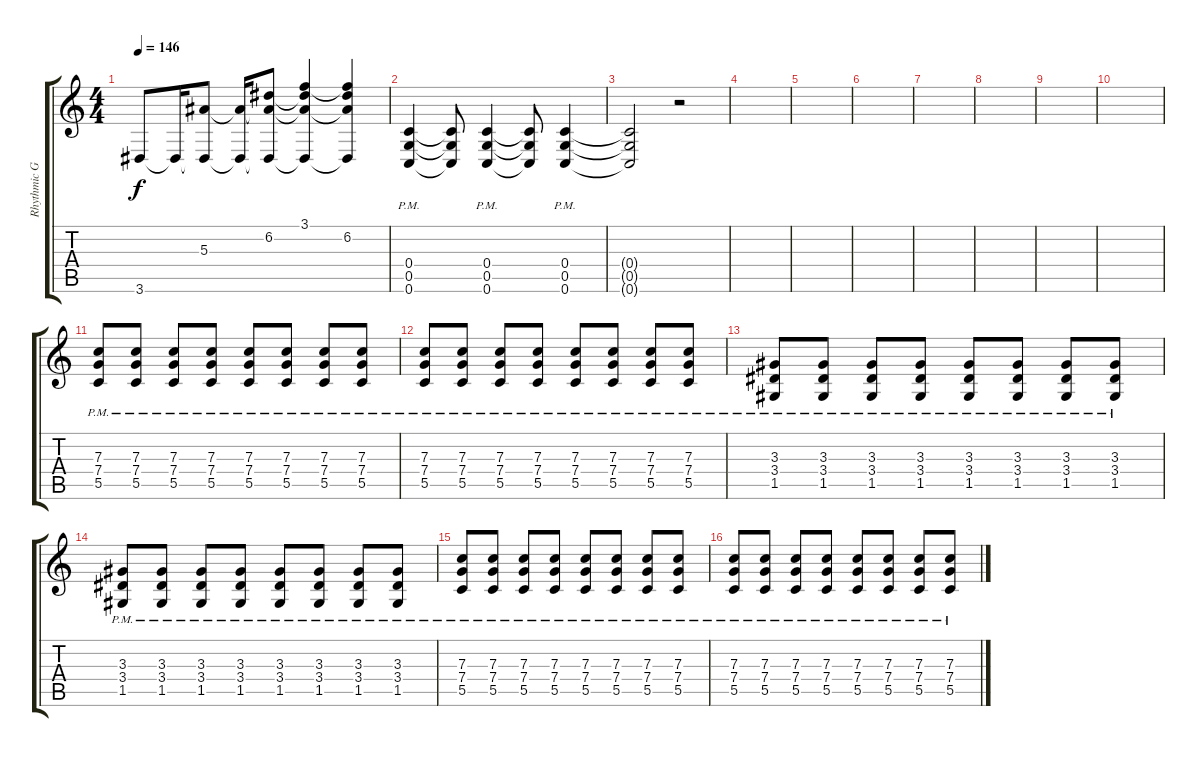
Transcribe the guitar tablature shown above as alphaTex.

\track ("Rhythmic Guitar" "Rhythmic G") {instrument distortionguitar}
\staff {score tabs}
\tuning (D4 A3 F3 C3 G2 C2) {hide}
\ts (4 4)
\tempo 146
\clef g2
\ks c
3.6.8{dy f} 3.6{t}.16 (5.3 3.6{t}).8 (5.3{t} 3.6{t}).16 (6.2 5.3{t} 3.6{t}).8 (3.1 6.2{t} 5.3{t} 3.6{t}).4 (3.1{t} 6.2 5.3{t} 3.6{t}).4 |
(0.4{pm} 0.5{pm} 0.6{pm}).4 (0.4{t} 0.5{t} 0.6{t}).8 (0.4{pm} 0.5{pm} 0.6{pm}).4 (0.4{t} 0.5{t} 0.6{t}).8 (0.4{pm} 0.5{pm} 0.6{pm}).4 |
(0.4{t} 0.5{t} 0.6{t}).2 r.2 |
|
|
|
|
|
|
|
(7.3{pm} 7.4{pm} 5.5{pm}).8 (7.3{pm} 7.4{pm} 5.5{pm}).8 (7.3{pm} 7.4{pm} 5.5{pm}).8 (7.3{pm} 7.4{pm} 5.5{pm}).8 (7.3{pm} 7.4{pm} 5.5{pm}).8 (7.3{pm} 7.4{pm} 5.5{pm}).8 (7.3{pm} 7.4{pm} 5.5{pm}).8 (7.3{pm} 7.4{pm} 5.5{pm}).8 |
(7.3{pm} 7.4{pm} 5.5{pm}).8 (7.3{pm} 7.4{pm} 5.5{pm}).8 (7.3{pm} 7.4{pm} 5.5{pm}).8 (7.3{pm} 7.4{pm} 5.5{pm}).8 (7.3{pm} 7.4{pm} 5.5{pm}).8 (7.3{pm} 7.4{pm} 5.5{pm}).8 (7.3{pm} 7.4{pm} 5.5{pm}).8 (7.3{pm} 7.4{pm} 5.5{pm}).8 |
(3.3{pm} 3.4{pm} 1.5{pm}).8 (3.3{pm} 3.4{pm} 1.5{pm}).8 (3.3{pm} 3.4{pm} 1.5{pm}).8 (3.3{pm} 3.4{pm} 1.5{pm}).8 (3.3{pm} 3.4{pm} 1.5{pm}).8 (3.3{pm} 3.4{pm} 1.5{pm}).8 (3.3{pm} 3.4{pm} 1.5{pm}).8 (3.3{pm} 3.4{pm} 1.5{pm}).8 |
(3.3{pm} 3.4{pm} 1.5{pm}).8 (3.3{pm} 3.4{pm} 1.5{pm}).8 (3.3{pm} 3.4{pm} 1.5{pm}).8 (3.3{pm} 3.4{pm} 1.5{pm}).8 (3.3{pm} 3.4{pm} 1.5{pm}).8 (3.3{pm} 3.4{pm} 1.5{pm}).8 (3.3{pm} 3.4{pm} 1.5{pm}).8 (3.3{pm} 3.4{pm} 1.5{pm}).8 |
(7.3{pm} 7.4{pm} 5.5{pm}).8 (7.3{pm} 7.4{pm} 5.5{pm}).8 (7.3{pm} 7.4{pm} 5.5{pm}).8 (7.3{pm} 7.4{pm} 5.5{pm}).8 (7.3{pm} 7.4{pm} 5.5{pm}).8 (7.3{pm} 7.4{pm} 5.5{pm}).8 (7.3{pm} 7.4{pm} 5.5{pm}).8 (7.3{pm} 7.4{pm} 5.5{pm}).8 |
(7.3{pm} 7.4{pm} 5.5{pm}).8 (7.3{pm} 7.4{pm} 5.5{pm}).8 (7.3{pm} 7.4{pm} 5.5{pm}).8 (7.3{pm} 7.4{pm} 5.5{pm}).8 (7.3{pm} 7.4{pm} 5.5{pm}).8 (7.3{pm} 7.4{pm} 5.5{pm}).8 (7.3{pm} 7.4{pm} 5.5{pm}).8 (7.3{pm} 7.4{pm} 5.5{pm}).8
